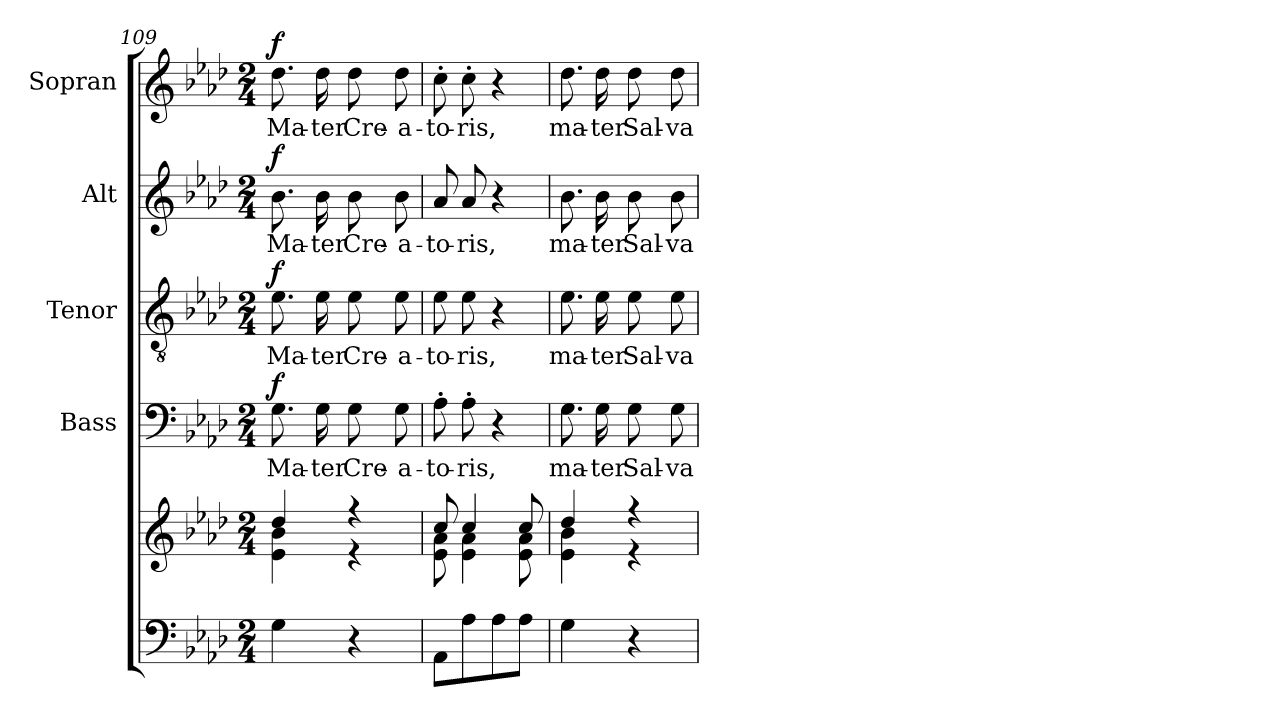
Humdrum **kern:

**kern	**kern	**kern	**text	**dynam	**kern	**text	**dynam	**kern	**text	**dynam	**kern	**text	**dynam
*part5	*part5	*part4	*part4	*part4	*part3	*part3	*part3	*part2	*part2	*part2	*part1	*part1	*part1
*staff6	*staff5	*staff4	*staff4	*staff4	*staff3	*staff3	*staff3	*staff2	*staff2	*staff2	*staff1	*staff1	*staff1
*	*	*I"Bass	*	*	*I"Tenor	*	*	*I"Alt	*	*	*I"Sopran	*	*
*	*	*I'B.	*	*	*I'T.	*	*	*I'A.	*	*	*I'S.	*	*
*clefF4	*clefG2	*clefF4	*	*	*clefGv2	*	*	*clefG2	*	*	*clefG2	*	*
*k[b-e-a-d-]	*k[b-e-a-d-]	*k[b-e-a-d-]	*	*	*k[b-e-a-d-]	*	*	*k[b-e-a-d-]	*	*	*k[b-e-a-d-]	*	*
*A-:	*A-:	*A-:	*	*	*A-:	*	*	*A-:	*	*	*A-:	*	*
*M2/4	*M2/4	*M2/4	*	*	*M2/4	*	*	*M2/4	*	*	*M2/4	*	*
=109	=109	=109	=109	=109	=109	=109	=109	=109	=109	=109	=109	=109	=109
*	*^	*	*	*	*	*	*	*	*	*	*	*	*
!	!	!	!	!LO:LY:b	!LO:DY:a	!	!LO:LY:b	!LO:DY:a	!	!LO:LY:b	!LO:DY:a	!	!LO:LY:b	!LO:DY:a
4G\	4dd-/	4e-\ 4b-\	8.G\	Ma-	f	8.e-\	Ma-	f	8.b-\	Ma-	f	8.dd-\	Ma-	f
!	!	!	!	!LO:LY:b	!	!	!LO:LY:b	!	!	!LO:LY:b	!	!	!LO:LY:b	!
.	.	.	16G\	-ter	.	16e-\	-ter	.	16b-\	-ter	.	16dd-\	-ter	.
!	!	!	!	!LO:LY:b	!	!	!LO:LY:b	!	!	!LO:LY:b	!	!	!LO:LY:b	!
4r	4r	4r	8G\	Cre-	.	8e-\	Cre-	.	8b-\	Cre-	.	8dd-\	Cre-	.
!	!	!	!	!LO:LY:b	!	!	!LO:LY:b	!	!	!LO:LY:b	!	!	!LO:LY:b	!
.	.	.	8G\	-a-	.	8e-\	-a-	.	8b-\	-a-	.	8dd-\	-a-	.
=110	=110	=110	=110	=110	=110	=110	=110	=110	=110	=110	=110	=110	=110	=110
!	!	!	!	!LO:LY:b	!	!	!LO:LY:b	!	!	!LO:LY:b	!	!	!LO:LY:b	!
8AA-\L	8cc/	8e-\ 8a-\	8A-'>\	-to-	.	8e-\	-to-	.	8a-/	-to-	.	8cc'>\	-to-	.
!	!	!	!	!LO:LY:b	!	!	!LO:LY:b	!	!	!LO:LY:b	!	!	!LO:LY:b	!
8A-\	4cc/	4e-\ 4a-\	8A-'>\	-ris,	.	8e-\	-ris,	.	8a-/	-ris,	.	8cc'>\	-ris,	.
8A-\	.	.	4r	.	.	4r	.	.	4r	.	.	4r	.	.
8A-\J	8cc/	8e-\ 8a-\	.	.	.	.	.	.	.	.	.	.	.	.
!!LO:LB:g=z
=111	=111	=111	=111	=111	=111	=111	=111	=111	=111	=111	=111	=111	=111	=111
!	!	!	!	!LO:LY:b	!	!	!LO:LY:b	!	!	!LO:LY:b	!	!	!LO:LY:b	!
4G\	4dd-/	4e-\ 4b-\	8.G\	ma-	.	8.e-\	ma-	.	8.b-\	ma-	.	8.dd-\	ma-	.
!	!	!	!	!LO:LY:b	!	!	!LO:LY:b	!	!	!LO:LY:b	!	!	!LO:LY:b	!
.	.	.	16G\	-ter	.	16e-\	-ter	.	16b-\	-ter	.	16dd-\	-ter	.
!	!	!	!	!LO:LY:b	!	!	!LO:LY:b	!	!	!LO:LY:b	!	!	!LO:LY:b	!
4r	4r	4r	8G\	Sal-	.	8e-\	Sal-	.	8b-\	Sal-	.	8dd-\	Sal-	.
!	!	!	!	!LO:LY:b	!	!	!LO:LY:b	!	!	!LO:LY:b	!	!	!LO:LY:b	!
.	.	.	8G\	-va-	.	8e-\	-va-	.	8b-\	-va-	.	8dd-\	-va-	.
*	*v	*v	*	*	*	*	*	*	*	*	*	*	*	*
=	=	=	=	=	=	=	=	=	=	=	=	=	=
*-	*-	*-	*-	*-	*-	*-	*-	*-	*-	*-	*-	*-	*-
